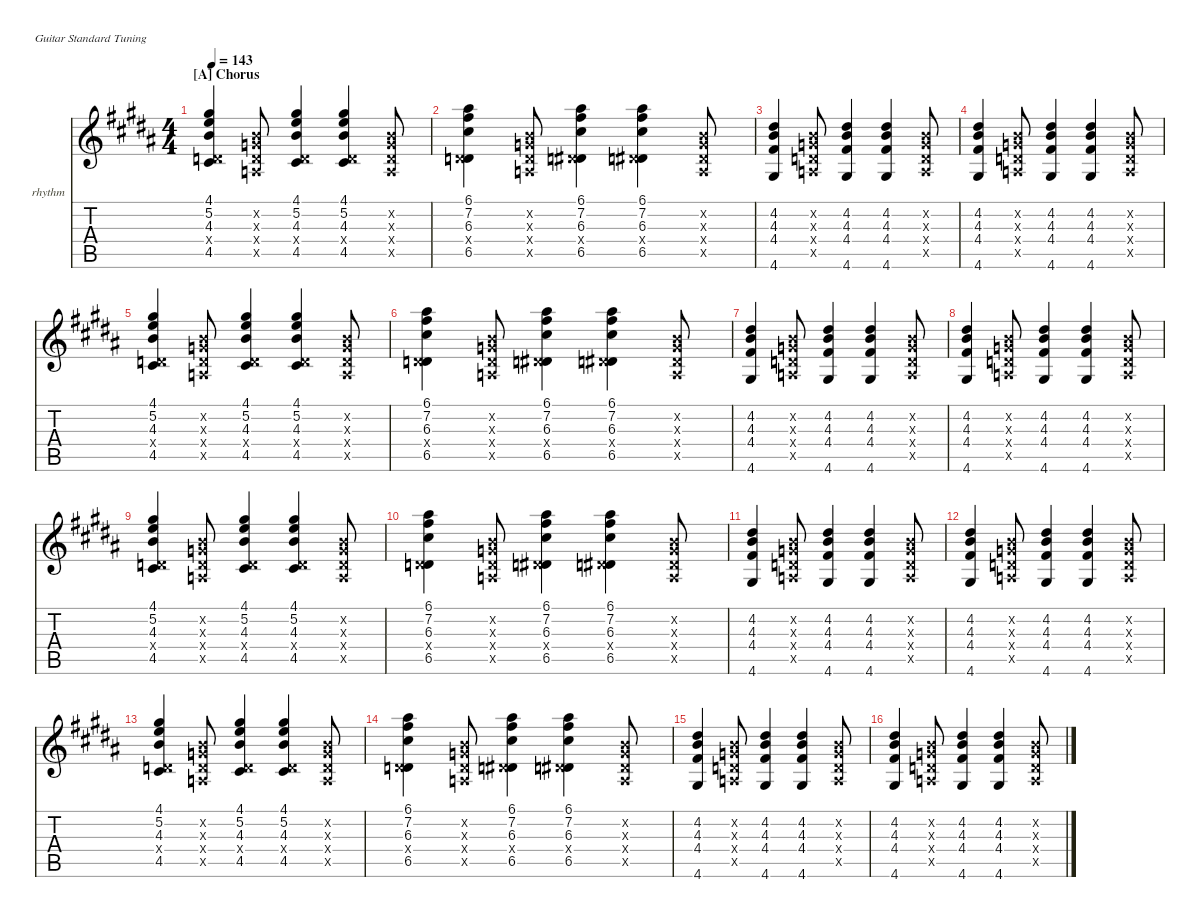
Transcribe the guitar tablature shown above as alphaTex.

\defaultSystemsLayout 4
\hideDynamics
\bracketExtendMode nobrackets
\firstSystemTrackNameOrientation horizontal
\otherSystemsTrackNameOrientation horizontal
\track ("rhythm guitar" "rhythm") {instrument electricguitarclean}
\staff {score tabs}
\tuning (E4 B3 G3 D3 A2 E2)
\ts (4 4)
\section ("A" "Chorus")
\tempo 143
\clef g2
\ks g#minor
(4.5{acc #} 0.4{x acc forcenatural} 4.3{acc forcenatural} 5.2{acc forcenatural} 4.1{acc #}).4{dy mf instrument electricguitarclean beam Up} (0.2{x acc forcenatural} 0.3{x acc forcenatural} 0.4{x acc forcenatural} 0.5{x acc forcenatural}).8{beam Up} (4.5{acc #} 0.4{x acc forcenatural} 4.3{acc forcenatural} 5.2{acc forcenatural} 4.1{acc #}).4{beam Up} (4.5{acc #} 0.4{x acc forcenatural} 4.3{acc forcenatural} 5.2{acc forcenatural} 4.1{acc #}).4{beam Up} (0.4{x acc forcenatural} 0.3{x acc forcenatural} 0.2{x acc forcenatural} 0.5{x acc forcenatural}).8{beam Up} |
(6.5{acc #} 0.4{x acc forcenatural} 6.3{acc #} 7.2{acc #} 6.1{acc #}).4{beam Down} (0.5{x acc forcenatural} 0.4{x acc forcenatural} 0.3{x acc forcenatural} 0.2{x acc forcenatural}).8{beam Up} (6.5{acc #} 0.4{x acc forcenatural} 6.3{acc #} 7.2{acc #} 6.1{acc #}).4{beam Down} (6.5{acc #} 0.4{x acc forcenatural} 6.3{acc #} 7.2{acc #} 6.1{acc #}).4{beam Down} (0.2{x acc forcenatural} 0.3{x acc forcenatural} 0.4{x acc forcenatural} 0.5{x acc forcenatural}).8{beam Up} |
(4.6{acc #} 4.4{acc #} 4.3{acc forcenatural} 4.2{acc #}).4{beam Up} (0.5{x acc forcenatural} 0.4{x acc forcenatural} 0.3{x acc forcenatural} 0.2{x acc forcenatural}).8{beam Up} (4.6{acc #} 4.4{acc #} 4.3{acc forcenatural} 4.2{acc #}).4{beam Up} (4.6{acc #} 4.4{acc #} 4.3{acc forcenatural} 4.2{acc #}).4{beam Up} (0.2{x acc forcenatural} 0.3{x acc forcenatural} 0.4{x acc forcenatural} 0.5{x acc forcenatural}).8{beam Up} |
(4.6{acc #} 4.4{acc #} 4.3{acc forcenatural} 4.2{acc #}).4{beam Up} (0.5{x acc forcenatural} 0.4{x acc forcenatural} 0.3{x acc forcenatural} 0.2{x acc forcenatural}).8{beam Up} (4.6{acc #} 4.4{acc #} 4.3{acc forcenatural} 4.2{acc #}).4{beam Up} (4.6{acc #} 4.4{acc #} 4.3{acc forcenatural} 4.2{acc #}).4{beam Up} (0.2{x acc forcenatural} 0.3{x acc forcenatural} 0.4{x acc forcenatural} 0.5{x acc forcenatural}).8{beam Up} |
(4.5{acc #} 0.4{x acc forcenatural} 4.3{acc forcenatural} 5.2{acc forcenatural} 4.1{acc #}).4{beam Up} (0.2{x acc forcenatural} 0.3{x acc forcenatural} 0.4{x acc forcenatural} 0.5{x acc forcenatural}).8{beam Up} (4.5{acc #} 0.4{x acc forcenatural} 4.3{acc forcenatural} 5.2{acc forcenatural} 4.1{acc #}).4{beam Up} (4.5{acc #} 0.4{x acc forcenatural} 4.3{acc forcenatural} 5.2{acc forcenatural} 4.1{acc #}).4{beam Up} (0.4{x acc forcenatural} 0.3{x acc forcenatural} 0.2{x acc forcenatural} 0.5{x acc forcenatural}).8{beam Up} |
(6.5{acc #} 0.4{x acc forcenatural} 6.3{acc #} 7.2{acc #} 6.1{acc #}).4{beam Down} (0.5{x acc forcenatural} 0.4{x acc forcenatural} 0.3{x acc forcenatural} 0.2{x acc forcenatural}).8{beam Up} (6.5{acc #} 0.4{x acc forcenatural} 6.3{acc #} 7.2{acc #} 6.1{acc #}).4{beam Down} (6.5{acc #} 0.4{x acc forcenatural} 6.3{acc #} 7.2{acc #} 6.1{acc #}).4{beam Down} (0.2{x acc forcenatural} 0.3{x acc forcenatural} 0.4{x acc forcenatural} 0.5{x acc forcenatural}).8{beam Up} |
(4.6{acc #} 4.4{acc #} 4.3{acc forcenatural} 4.2{acc #}).4{beam Up} (0.5{x acc forcenatural} 0.4{x acc forcenatural} 0.3{x acc forcenatural} 0.2{x acc forcenatural}).8{beam Up} (4.6{acc #} 4.4{acc #} 4.3{acc forcenatural} 4.2{acc #}).4{beam Up} (4.6{acc #} 4.4{acc #} 4.3{acc forcenatural} 4.2{acc #}).4{beam Up} (0.2{x acc forcenatural} 0.3{x acc forcenatural} 0.4{x acc forcenatural} 0.5{x acc forcenatural}).8{beam Up} |
(4.6{acc #} 4.4{acc #} 4.3{acc forcenatural} 4.2{acc #}).4{beam Up} (0.5{x acc forcenatural} 0.4{x acc forcenatural} 0.3{x acc forcenatural} 0.2{x acc forcenatural}).8{beam Up} (4.6{acc #} 4.4{acc #} 4.3{acc forcenatural} 4.2{acc #}).4{beam Up} (4.6{acc #} 4.4{acc #} 4.3{acc forcenatural} 4.2{acc #}).4{beam Up} (0.2{x acc forcenatural} 0.3{x acc forcenatural} 0.4{x acc forcenatural} 0.5{x acc forcenatural}).8{beam Up} |
(4.5{acc #} 0.4{x acc forcenatural} 4.3{acc forcenatural} 5.2{acc forcenatural} 4.1{acc #}).4{beam Up} (0.2{x acc forcenatural} 0.3{x acc forcenatural} 0.4{x acc forcenatural} 0.5{x acc forcenatural}).8{beam Up} (4.5{acc #} 0.4{x acc forcenatural} 4.3{acc forcenatural} 5.2{acc forcenatural} 4.1{acc #}).4{beam Up} (4.5{acc #} 0.4{x acc forcenatural} 4.3{acc forcenatural} 5.2{acc forcenatural} 4.1{acc #}).4{beam Up} (0.4{x acc forcenatural} 0.3{x acc forcenatural} 0.2{x acc forcenatural} 0.5{x acc forcenatural}).8{beam Up} |
(6.5{acc #} 0.4{x acc forcenatural} 6.3{acc #} 7.2{acc #} 6.1{acc #}).4{beam Down} (0.5{x acc forcenatural} 0.4{x acc forcenatural} 0.3{x acc forcenatural} 0.2{x acc forcenatural}).8{beam Up} (6.5{acc #} 0.4{x acc forcenatural} 6.3{acc #} 7.2{acc #} 6.1{acc #}).4{beam Down} (6.5{acc #} 0.4{x acc forcenatural} 6.3{acc #} 7.2{acc #} 6.1{acc #}).4{beam Down} (0.2{x acc forcenatural} 0.3{x acc forcenatural} 0.4{x acc forcenatural} 0.5{x acc forcenatural}).8{beam Up} |
(4.6{acc #} 4.4{acc #} 4.3{acc forcenatural} 4.2{acc #}).4{beam Up} (0.5{x acc forcenatural} 0.4{x acc forcenatural} 0.3{x acc forcenatural} 0.2{x acc forcenatural}).8{beam Up} (4.6{acc #} 4.4{acc #} 4.3{acc forcenatural} 4.2{acc #}).4{beam Up} (4.6{acc #} 4.4{acc #} 4.3{acc forcenatural} 4.2{acc #}).4{beam Up} (0.2{x acc forcenatural} 0.3{x acc forcenatural} 0.4{x acc forcenatural} 0.5{x acc forcenatural}).8{beam Up} |
(4.6{acc #} 4.4{acc #} 4.3{acc forcenatural} 4.2{acc #}).4{beam Up} (0.5{x acc forcenatural} 0.4{x acc forcenatural} 0.3{x acc forcenatural} 0.2{x acc forcenatural}).8{beam Up} (4.6{acc #} 4.4{acc #} 4.3{acc forcenatural} 4.2{acc #}).4{beam Up} (4.6{acc #} 4.4{acc #} 4.3{acc forcenatural} 4.2{acc #}).4{beam Up} (0.2{x acc forcenatural} 0.3{x acc forcenatural} 0.4{x acc forcenatural} 0.5{x acc forcenatural}).8{beam Up} |
(4.5{acc #} 0.4{x acc forcenatural} 4.3{acc forcenatural} 5.2{acc forcenatural} 4.1{acc #}).4{beam Up} (0.2{x acc forcenatural} 0.3{x acc forcenatural} 0.4{x acc forcenatural} 0.5{x acc forcenatural}).8{beam Up} (4.5{acc #} 0.4{x acc forcenatural} 4.3{acc forcenatural} 5.2{acc forcenatural} 4.1{acc #}).4{beam Up} (4.5{acc #} 0.4{x acc forcenatural} 4.3{acc forcenatural} 5.2{acc forcenatural} 4.1{acc #}).4{beam Up} (0.4{x acc forcenatural} 0.3{x acc forcenatural} 0.2{x acc forcenatural} 0.5{x acc forcenatural}).8{beam Up} |
(6.5{acc #} 0.4{x acc forcenatural} 6.3{acc #} 7.2{acc #} 6.1{acc #}).4{beam Down} (0.5{x acc forcenatural} 0.4{x acc forcenatural} 0.3{x acc forcenatural} 0.2{x acc forcenatural}).8{beam Up} (6.5{acc #} 0.4{x acc forcenatural} 6.3{acc #} 7.2{acc #} 6.1{acc #}).4{beam Down} (6.5{acc #} 0.4{x acc forcenatural} 6.3{acc #} 7.2{acc #} 6.1{acc #}).4{beam Down} (0.2{x acc forcenatural} 0.3{x acc forcenatural} 0.4{x acc forcenatural} 0.5{x acc forcenatural}).8{beam Up} |
(4.6{acc #} 4.4{acc #} 4.3{acc forcenatural} 4.2{acc #}).4{beam Up} (0.5{x acc forcenatural} 0.4{x acc forcenatural} 0.3{x acc forcenatural} 0.2{x acc forcenatural}).8{beam Up} (4.6{acc #} 4.4{acc #} 4.3{acc forcenatural} 4.2{acc #}).4{beam Up} (4.6{acc #} 4.4{acc #} 4.3{acc forcenatural} 4.2{acc #}).4{beam Up} (0.2{x acc forcenatural} 0.3{x acc forcenatural} 0.4{x acc forcenatural} 0.5{x acc forcenatural}).8{beam Up} |
(4.6{acc #} 4.4{acc #} 4.3{acc forcenatural} 4.2{acc #}).4{beam Up} (0.5{x acc forcenatural} 0.4{x acc forcenatural} 0.3{x acc forcenatural} 0.2{x acc forcenatural}).8{beam Up} (4.6{acc #} 4.4{acc #} 4.3{acc forcenatural} 4.2{acc #}).4{beam Up} (4.6{acc #} 4.4{acc #} 4.3{acc forcenatural} 4.2{acc #}).4{beam Up} (0.2{x acc forcenatural} 0.3{x acc forcenatural} 0.4{x acc forcenatural} 0.5{x acc forcenatural}).8{beam Up}
